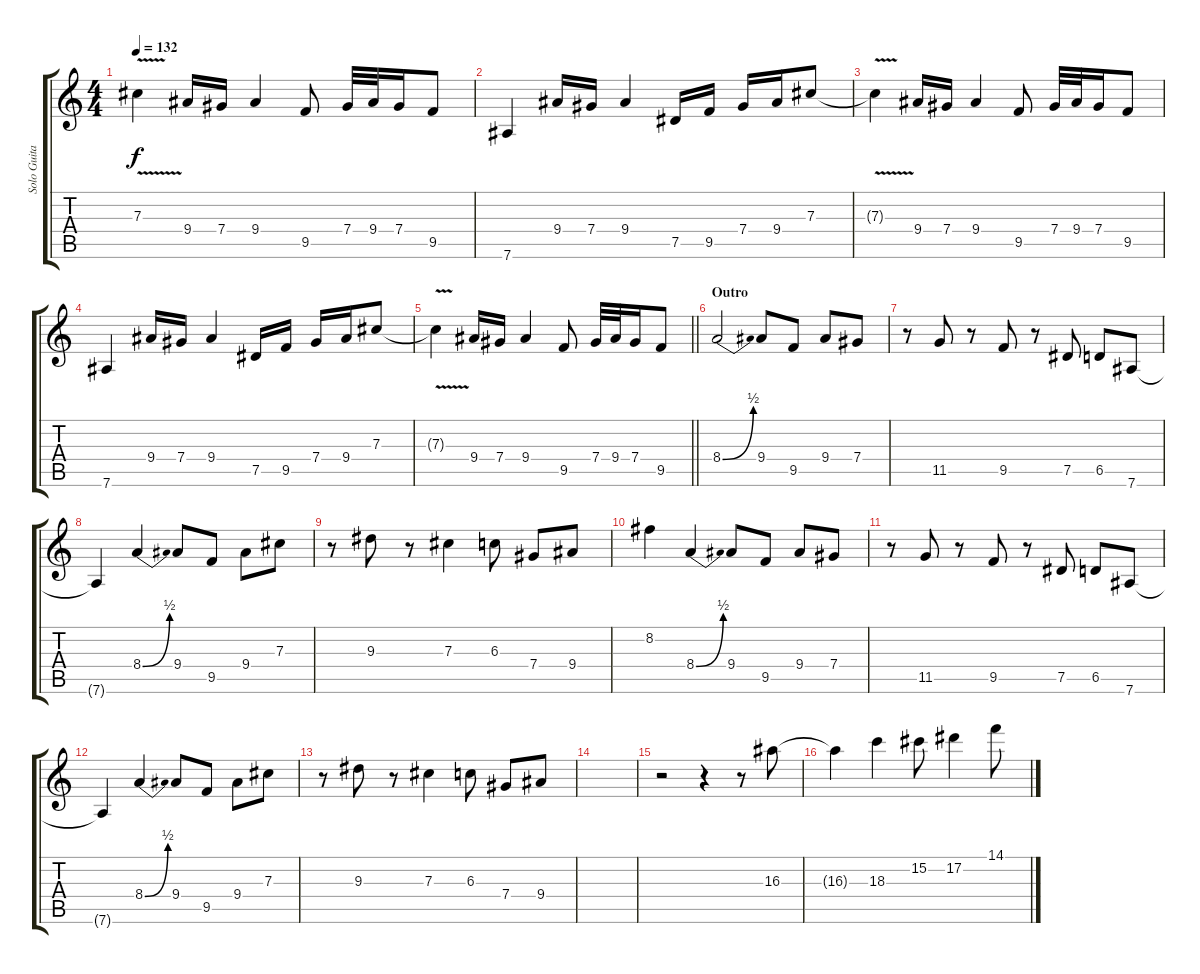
\track ("Solo Guitar" "Solo Guita") {instrument distortionguitar}
\staff {score tabs}
\tuning (Eb4 Bb3 Gb3 Db3 Ab2 Eb2) {hide}
\ts (4 4)
\tempo 132
\clef g2
\ks c
7.3{v t}.4{dy f} 9.4.16 7.4.16 9.4.4 9.5.8 7.4.32 9.4.32 7.4.16 9.5.8 |
7.6.4 9.4.16 7.4.16 9.4.4 7.5.16 9.5.16 7.4.16 9.4.16 7.3.8 |
7.3{v t}.4 9.4.16 7.4.16 9.4.4 9.5.8 7.4.32 9.4.32 7.4.16 9.5.8 |
7.6.4 9.4.16 7.4.16 9.4.4 7.5.16 9.5.16 7.4.16 9.4.16 7.3.8 |
\barLineRight lightlight
7.3{v t}.4 9.4.16 7.4.16 9.4.4 9.5.8 7.4.32 9.4.32 7.4.16 9.5.8 |
\section ("" "Outro")
8.4{be (bend 0 0 60 2)}.2 9.4.8 9.5.8 9.4.8 7.4.8 |
r.8 11.5.8 r.8 9.5.8 r.8 7.5.8 6.5.8 7.6.8 |
7.6{t}.4 8.4{be (bend 0 0 60 2)}.4 9.4.8 9.5.8 9.4.8 7.3.8 |
r.8 9.3.8 r.8 7.3.4 6.3.8 7.4.8 9.4.8 |
8.2.4 8.4{be (bend 0 0 60 2)}.4 9.4.8 9.5.8 9.4.8 7.4.8 |
r.8 11.5.8 r.8 9.5.8 r.8 7.5.8 6.5.8 7.6.8 |
7.6{t}.4 8.4{be (bend 0 0 60 2)}.4 9.4.8 9.5.8 9.4.8 7.3.8 |
r.8 9.3.8 r.8 7.3.4 6.3.8 7.4.8 9.4.8 |
|
r.2 r.4 r.8 16.3.8 |
16.3{t}.4 18.3.4 15.2.8 17.2.4 14.1.8
